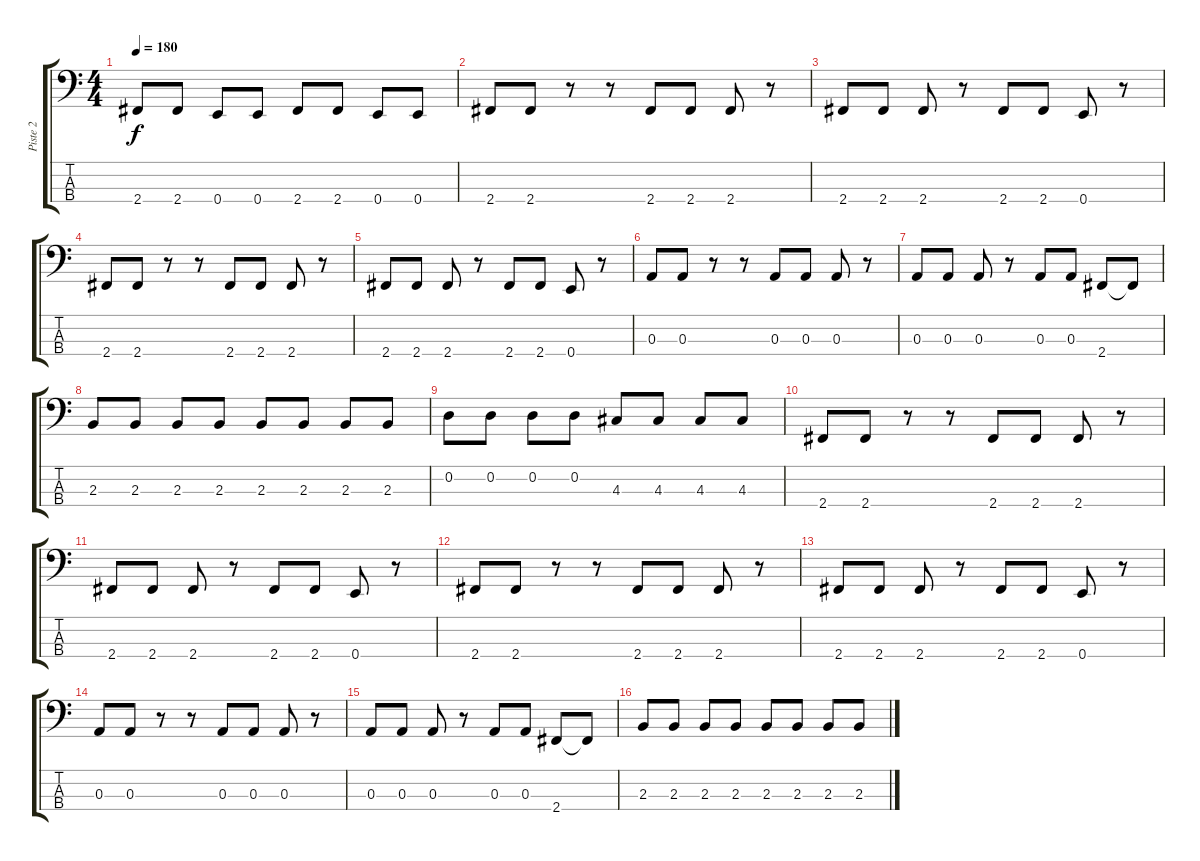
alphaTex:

\track ("Piste 2" "Piste 2") {instrument electricbasspick}
\staff {score tabs}
\tuning (G2 D2 A1 E1) {hide}
\ts (4 4)
\tempo 180
\clef f4
\ks c
2.4.8{dy f} 2.4.8 0.4.8 0.4.8 2.4.8 2.4.8 0.4.8 0.4.8 |
2.4.8 2.4.8 r.8 r.8 2.4.8 2.4.8 2.4.8 r.8 |
2.4.8 2.4.8 2.4.8 r.8 2.4.8 2.4.8 0.4.8 r.8 |
2.4.8 2.4.8 r.8 r.8 2.4.8 2.4.8 2.4.8 r.8 |
2.4.8 2.4.8 2.4.8 r.8 2.4.8 2.4.8 0.4.8 r.8 |
0.3.8 0.3.8 r.8 r.8 0.3.8 0.3.8 0.3.8 r.8 |
0.3.8 0.3.8 0.3.8 r.8 0.3.8 0.3.8 2.4.8 2.4{t}.8 |
2.3.8 2.3.8 2.3.8 2.3.8 2.3.8 2.3.8 2.3.8 2.3.8 |
0.2.8 0.2.8 0.2.8 0.2.8 4.3.8 4.3.8 4.3.8 4.3.8 |
2.4.8 2.4.8 r.8 r.8 2.4.8 2.4.8 2.4.8 r.8 |
2.4.8 2.4.8 2.4.8 r.8 2.4.8 2.4.8 0.4.8 r.8 |
2.4.8 2.4.8 r.8 r.8 2.4.8 2.4.8 2.4.8 r.8 |
2.4.8 2.4.8 2.4.8 r.8 2.4.8 2.4.8 0.4.8 r.8 |
0.3.8 0.3.8 r.8 r.8 0.3.8 0.3.8 0.3.8 r.8 |
0.3.8 0.3.8 0.3.8 r.8 0.3.8 0.3.8 2.4.8 2.4{t}.8 |
2.3.8 2.3.8 2.3.8 2.3.8 2.3.8 2.3.8 2.3.8 2.3.8
